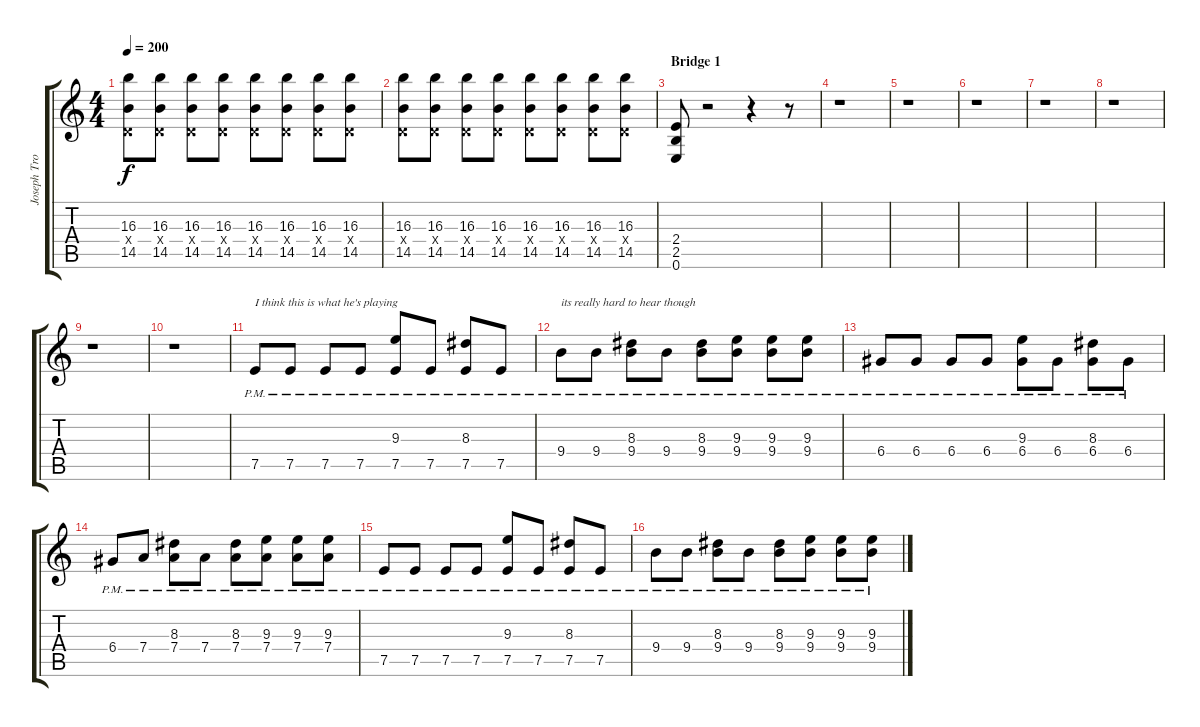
\track ("Joseph Trohman (Lead Guitar)" "Joseph Tro") {instrument distortionguitar}
\staff {score tabs}
\tuning (E4 B3 G3 D3 A2 E2) {hide}
\ts (4 4)
\tempo 200
\clef g2
\ks c
(16.3 0.4{x} 14.5).8{dy f} (16.3 0.4{x} 14.5).8 (16.3 0.4{x} 14.5).8 (16.3 0.4{x} 14.5).8 (16.3 0.4{x} 14.5).8 (16.3 0.4{x} 14.5).8 (16.3 0.4{x} 14.5).8 (16.3 0.4{x} 14.5).8 |
(16.3 0.4{x} 14.5).8 (16.3 0.4{x} 14.5).8 (16.3 0.4{x} 14.5).8 (16.3 0.4{x} 14.5).8 (16.3 0.4{x} 14.5).8 (16.3 0.4{x} 14.5).8 (16.3 0.4{x} 14.5).8 (16.3 0.4{x} 14.5).8 |
\section ("" "Bridge 1")
(2.4 2.5 0.6).8 r.2 r.4 r.8 |
r.1 |
r.1 |
r.1 |
r.1 |
r.1 |
r.1 |
r.1 |
7.5{pm}.8{txt "I think this is what he's playing"} 7.5{pm}.8 7.5{pm}.8 7.5{pm}.8 (9.3{pm} 7.5{pm}).8 7.5{pm}.8 (8.3{pm} 7.5{pm}).8 7.5{pm}.8 |
9.4{pm}.8{txt "its really hard to hear though"} 9.4{pm}.8 (8.3{pm} 9.4{pm}).8 9.4{pm}.8 (8.3{pm} 9.4{pm}).8 (9.3{pm} 9.4{pm}).8 (9.3{pm} 9.4{pm}).8 (9.3{pm} 9.4{pm}).8 |
6.4{pm}.8 6.4{pm}.8 6.4{pm}.8 6.4{pm}.8 (9.3{pm} 6.4{pm}).8 6.4{pm}.8 (8.3{pm} 6.4{pm}).8 6.4{pm}.8 |
6.4{pm}.8 7.4{pm}.8 (8.3{pm} 7.4{pm}).8 7.4{pm}.8 (8.3{pm} 7.4{pm}).8 (9.3{pm} 7.4{pm}).8 (9.3{pm} 7.4{pm}).8 (9.3{pm} 7.4{pm}).8 |
7.5{pm}.8 7.5{pm}.8 7.5{pm}.8 7.5{pm}.8 (9.3{pm} 7.5{pm}).8 7.5{pm}.8 (8.3{pm} 7.5{pm}).8 7.5{pm}.8 |
9.4{pm}.8 9.4{pm}.8 (8.3{pm} 9.4{pm}).8 9.4{pm}.8 (8.3{pm} 9.4{pm}).8 (9.3{pm} 9.4{pm}).8 (9.3{pm} 9.4{pm}).8 (9.3{pm} 9.4{pm}).8
